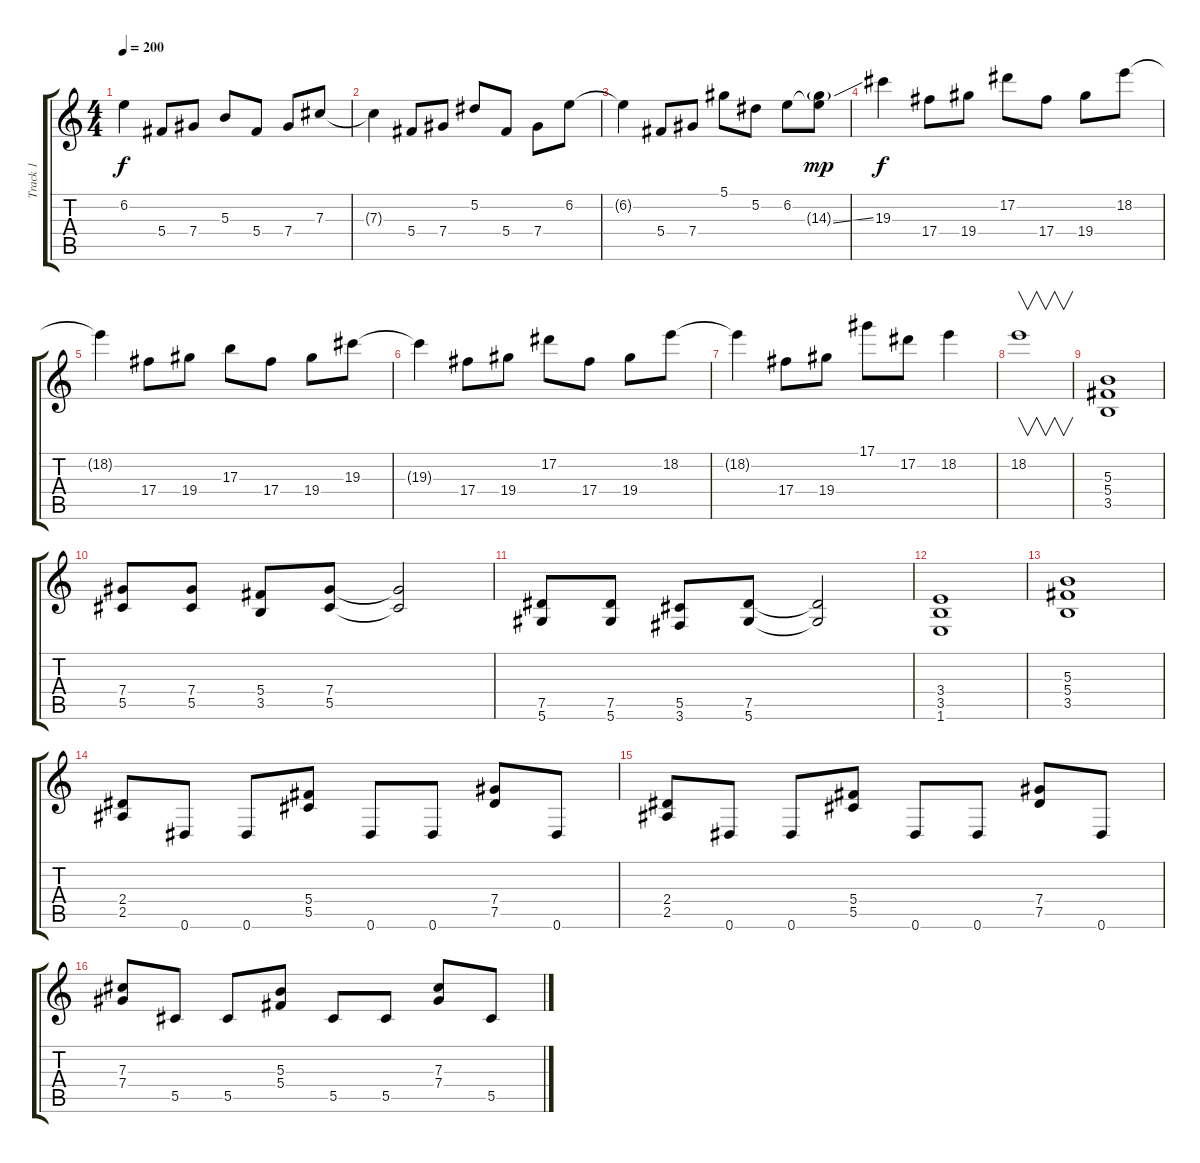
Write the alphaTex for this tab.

\track ("Track 1" "Track 1") {instrument distortionguitar}
\staff {score tabs}
\tuning (Eb4 Bb3 Gb3 Db3 Ab2 Eb2) {hide}
\ts (4 4)
\tempo 200
\clef g2
\ks c
6.2{t}.4{dy f} 5.4.8 7.4.8 5.3.8 5.4.8 7.4.8 7.3.8 |
7.3{t}.4 5.4.8 7.4.8 5.2.8 5.4.8 7.4.8 6.2.8 |
6.2{t}.4 5.4.8 7.4.8 5.1.8 5.2.8 6.2.8 (6.2{t} 14.3{ss g}).8{dy mp} |
19.3.4{dy f} 17.4.8 19.4.8 17.2.8 17.4.8 19.4.8 18.2.8 |
18.2{t}.4 17.4.8 19.4.8 17.3.8 17.4.8 19.4.8 19.3.8 |
19.3{t}.4 17.4.8 19.4.8 17.2.8 17.4.8 19.4.8 18.2.8 |
18.2{t}.4 17.4.8 19.4.8 17.1.8 17.2.8 18.2.4 |
18.2.1{v volume 14} |
(5.3 5.4 3.5).1 |
(7.4 5.5).8 (7.4 5.5).8 (5.4 3.5).8 (7.4 5.5).8 (7.4{t} 5.5{t}).2 |
(7.5 5.6).8 (7.5 5.6).8 (5.5 3.6).8 (7.5 5.6).8 (7.5{t} 5.6{t}).2 |
(3.4 3.5 1.6).1 |
(5.3 5.4 3.5).1 |
(2.4 2.5).8 0.6.8 0.6.8 (5.4 5.5).8 0.6.8 0.6.8 (7.4 7.5).8 0.6.8 |
(2.4 2.5).8 0.6.8 0.6.8 (5.4 5.5).8 0.6.8 0.6.8 (7.4 7.5).8 0.6.8 |
(7.3 7.4).8 5.5.8 5.5.8 (5.3 5.4).8 5.5.8 5.5.8 (7.3 7.4).8 5.5.8
